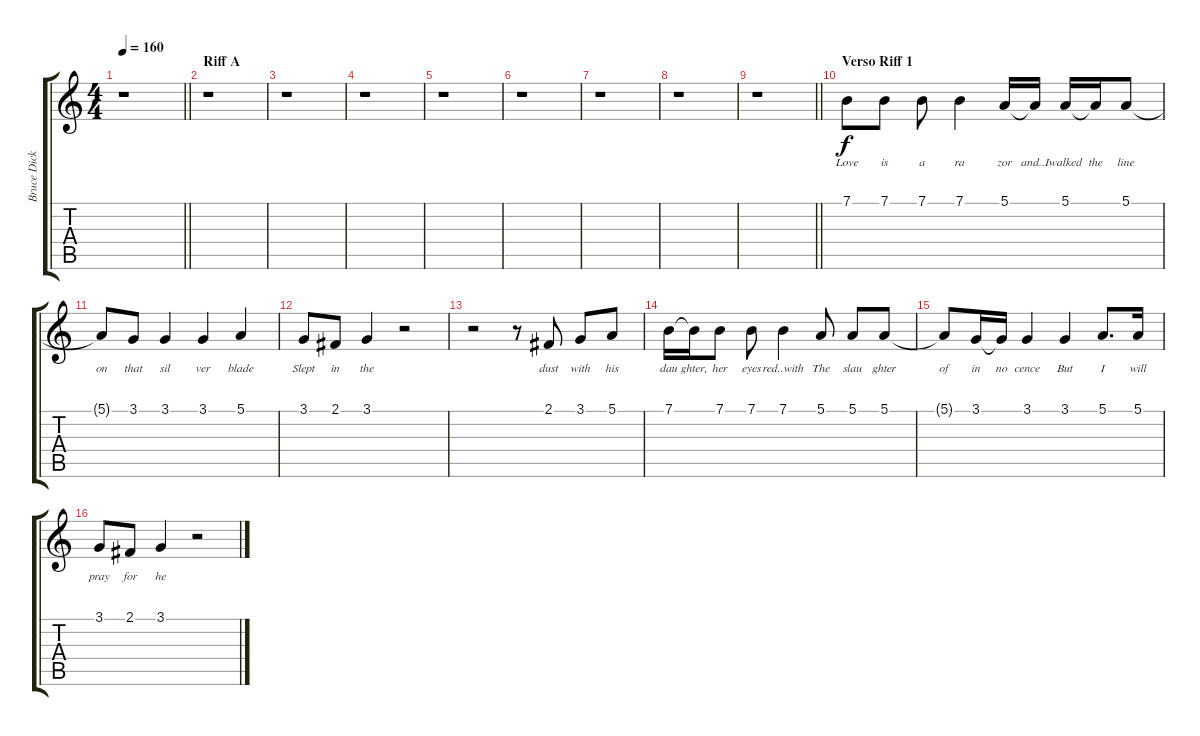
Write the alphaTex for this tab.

\track ("Bruce Dickinson" "Bruce Dick") {instrument lead2sawtooth}
\staff {score tabs}
\tuning (E4 B3 G3 D3 A2 E2) {hide}
\ts (4 4)
\tempo 160
\clef g2
\barLineRight lightlight
\ks c
r.1{dy f} |
\section ("" "Riff A")
r.1 |
r.1 |
r.1 |
r.1 |
r.1 |
r.1 |
r.1 |
\barLineRight lightlight
r.1 |
\section ("" "Verso Riff 1")
7.1.8{lyrics (0 "Love") lyrics (1 "") lyrics (2 "") lyrics (3 "") lyrics (4 "")} 7.1.8{lyrics (0 "is") lyrics (1 "") lyrics (2 "") lyrics (3 "") lyrics (4 "")} 7.1.8{lyrics (0 "a") lyrics (1 "") lyrics (2 "") lyrics (3 "") lyrics (4 "")} 7.1.4{lyrics (0 "ra") lyrics (1 "") lyrics (2 "") lyrics (3 "") lyrics (4 "")} 5.1.16{lyrics (0 "zor") lyrics (1 "") lyrics (2 "") lyrics (3 "") lyrics (4 "")} 5.1{t}.16{lyrics (0 "and..I") lyrics (1 "") lyrics (2 "") lyrics (3 "") lyrics (4 "")} 5.1.16{lyrics (0 "walked") lyrics (1 "") lyrics (2 "") lyrics (3 "") lyrics (4 "")} 5.1{t}.16{lyrics (0 "the") lyrics (1 "") lyrics (2 "") lyrics (3 "") lyrics (4 "")} 5.1.8{lyrics (0 "line") lyrics (1 "") lyrics (2 "") lyrics (3 "") lyrics (4 "")} |
5.1{t}.8{lyrics (0 "on") lyrics (1 "") lyrics (2 "") lyrics (3 "") lyrics (4 "")} 3.1.8{lyrics (0 "that") lyrics (1 "") lyrics (2 "") lyrics (3 "") lyrics (4 "")} 3.1.4{lyrics (0 "sil") lyrics (1 "") lyrics (2 "") lyrics (3 "") lyrics (4 "")} 3.1.4{lyrics (0 "ver") lyrics (1 "") lyrics (2 "") lyrics (3 "") lyrics (4 "")} 5.1.4{lyrics (0 "blade") lyrics (1 "") lyrics (2 "") lyrics (3 "") lyrics (4 "")} |
3.1.8{lyrics (0 "Slept") lyrics (1 "") lyrics (2 "") lyrics (3 "") lyrics (4 "")} 2.1.8{lyrics (0 "in") lyrics (1 "") lyrics (2 "") lyrics (3 "") lyrics (4 "")} 3.1.4{lyrics (0 "the") lyrics (1 "") lyrics (2 "") lyrics (3 "") lyrics (4 "")} r.2 |
r.2 r.8 2.1.8{lyrics (0 "dust") lyrics (1 "") lyrics (2 "") lyrics (3 "") lyrics (4 "")} 3.1.8{lyrics (0 "with") lyrics (1 "") lyrics (2 "") lyrics (3 "") lyrics (4 "")} 5.1.8{lyrics (0 "his") lyrics (1 "") lyrics (2 "") lyrics (3 "") lyrics (4 "")} |
7.1.16{lyrics (0 "dau") lyrics (1 "") lyrics (2 "") lyrics (3 "") lyrics (4 "")} 7.1{t}.16{lyrics (0 "ghter,") lyrics (1 "") lyrics (2 "") lyrics (3 "") lyrics (4 "")} 7.1.8{lyrics (0 "her") lyrics (1 "") lyrics (2 "") lyrics (3 "") lyrics (4 "")} 7.1.8{lyrics (0 "eyes") lyrics (1 "") lyrics (2 "") lyrics (3 "") lyrics (4 "")} 7.1.4{lyrics (0 "red..with") lyrics (1 "") lyrics (2 "") lyrics (3 "") lyrics (4 "")} 5.1.8{lyrics (0 "The") lyrics (1 "") lyrics (2 "") lyrics (3 "") lyrics (4 "")} 5.1.8{lyrics (0 "slau") lyrics (1 "") lyrics (2 "") lyrics (3 "") lyrics (4 "")} 5.1.8{lyrics (0 "ghter") lyrics (1 "") lyrics (2 "") lyrics (3 "") lyrics (4 "")} |
5.1{t}.8{lyrics (0 "of") lyrics (1 "") lyrics (2 "") lyrics (3 "") lyrics (4 "")} 3.1.16{lyrics (0 "in") lyrics (1 "") lyrics (2 "") lyrics (3 "") lyrics (4 "")} 3.1{t}.16{lyrics (0 "no") lyrics (1 "") lyrics (2 "") lyrics (3 "") lyrics (4 "")} 3.1.4{lyrics (0 "cence") lyrics (1 "") lyrics (2 "") lyrics (3 "") lyrics (4 "")} 3.1.4{lyrics (0 "But") lyrics (1 "") lyrics (2 "") lyrics (3 "") lyrics (4 "")} 5.1.8{d lyrics (0 "I") lyrics (1 "") lyrics (2 "") lyrics (3 "") lyrics (4 "")} 5.1.16{lyrics (0 "will") lyrics (1 "") lyrics (2 "") lyrics (3 "") lyrics (4 "")} |
3.1.8{lyrics (0 "pray") lyrics (1 "") lyrics (2 "") lyrics (3 "") lyrics (4 "")} 2.1.8{lyrics (0 "for") lyrics (1 "") lyrics (2 "") lyrics (3 "") lyrics (4 "")} 3.1.4{lyrics (0 "he") lyrics (1 "") lyrics (2 "") lyrics (3 "") lyrics (4 "")} r.2
